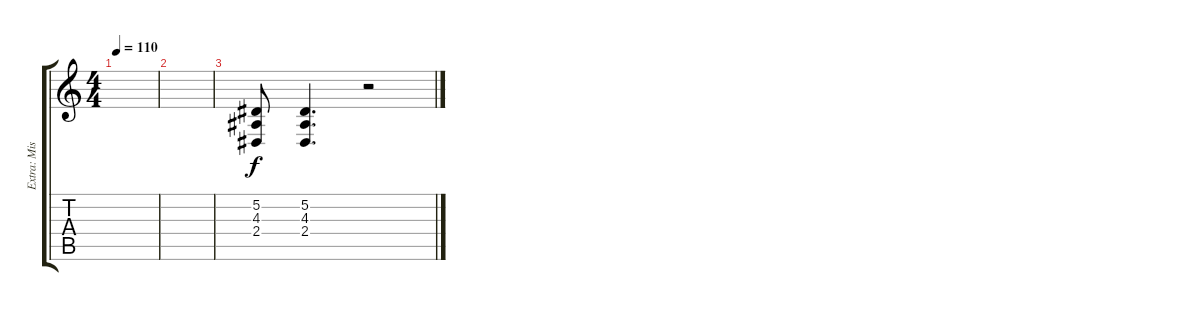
\track ("Extra: Misc" "Extra: Mis") {instrument orchestrahit}
\staff {score tabs}
\tuning (Eb4 Bb3 Gb3 Db3 Ab2 Eb2) {hide}
\ts (4 4)
\tempo 110
\clef g2
\ks c
|
|
(5.2 4.3 2.4).8 (5.2 4.3 2.4).4{d} r.2
